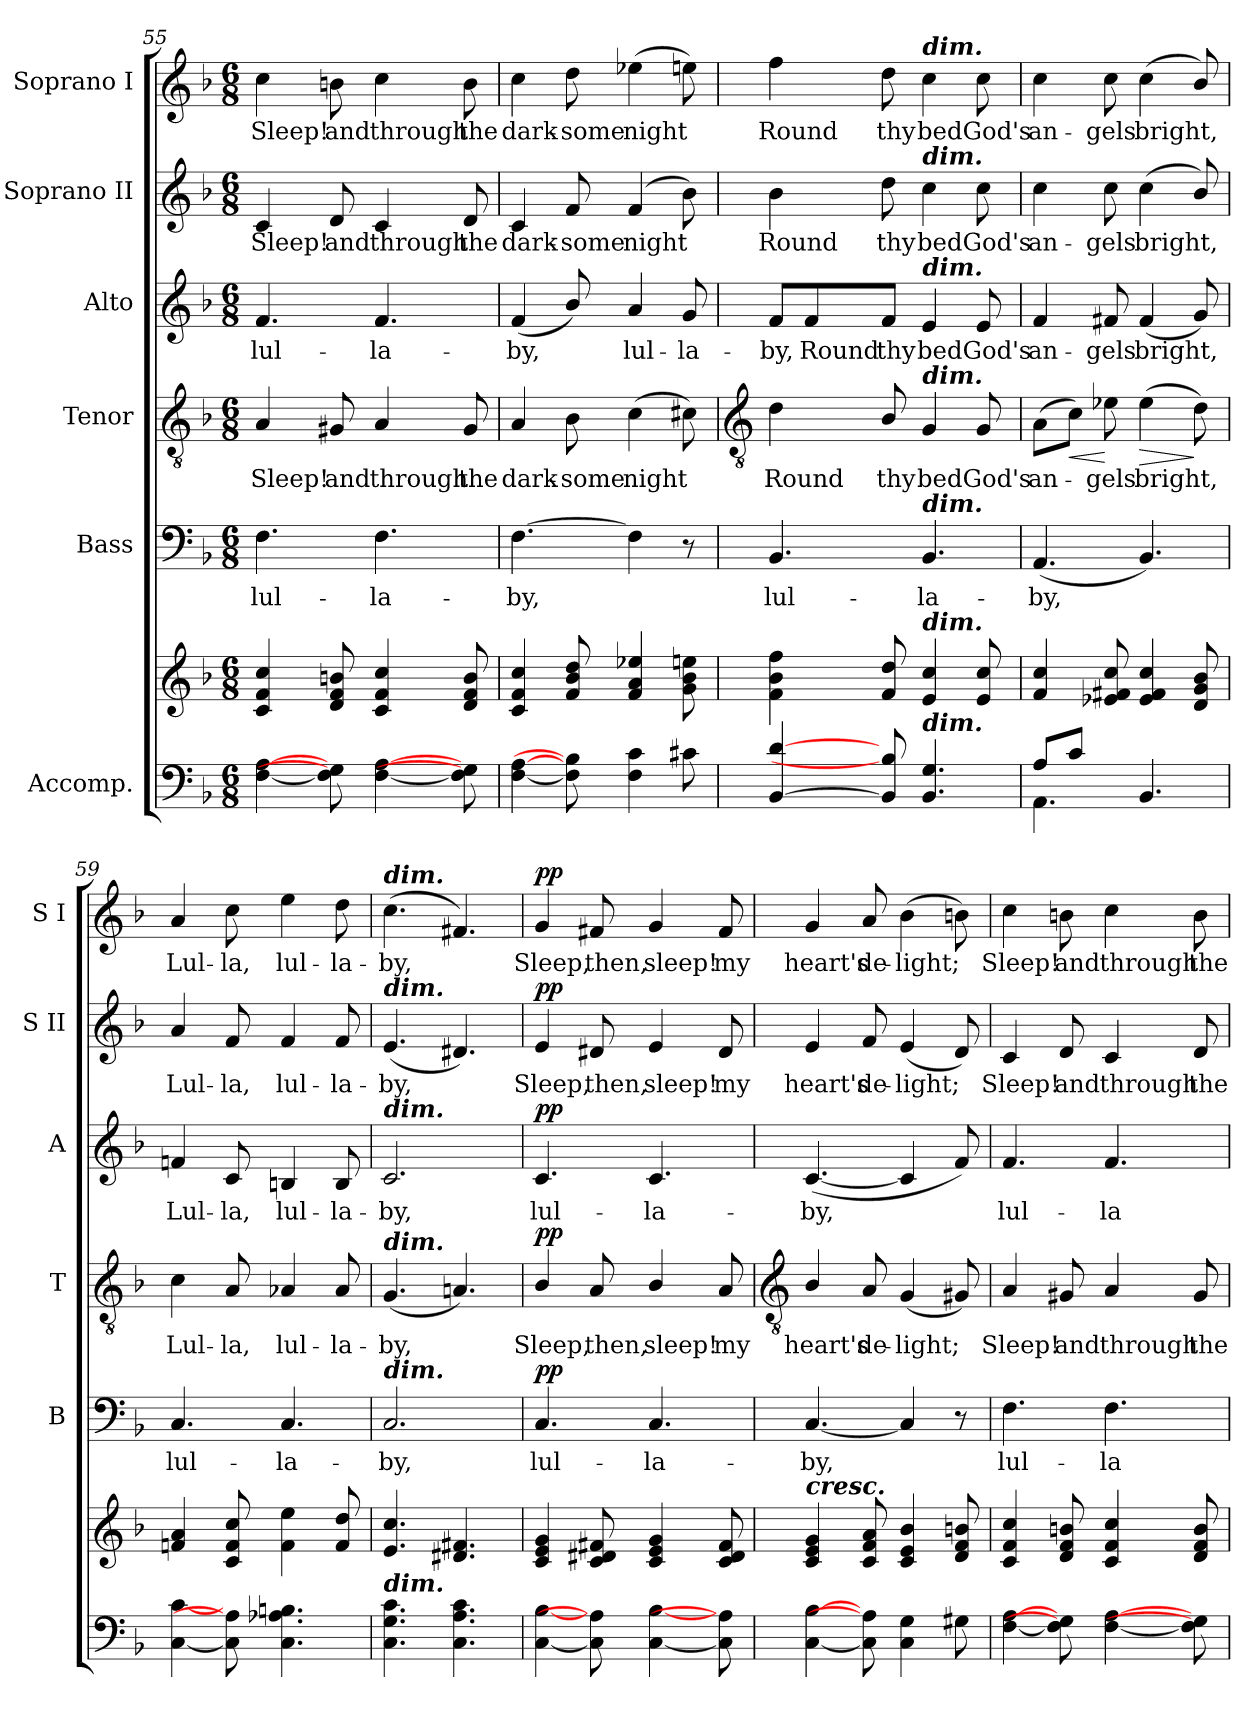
**kern	**kern	**dynam	**kern	**text	**dynam	**kern	**text	**dynam	**kern	**text	**dynam	**kern	**text	**dynam	**kern	**text	**dynam
*part6	*part6	*part6	*part5	*part5	*part5	*part4	*part4	*part4	*part3	*part3	*part3	*part2	*part2	*part2	*part1	*part1	*part1
*staff7	*staff6	*staff6/7	*staff5	*staff5	*staff5	*staff4	*staff4	*staff4	*staff3	*staff3	*staff3	*staff2	*staff2	*staff2	*staff1	*staff1	*staff1
*I"Accomp.	*	*	*I"Bass	*	*	*I"Tenor	*	*	*I"Alto	*	*	*I"Soprano II	*	*	*I"Soprano I	*	*
*	*	*	*I'B	*	*	*I'T	*	*	*I'A	*	*	*I'S II	*	*	*I'S I	*	*
*clefF4	*clefG2	*	*clefF4	*	*	*clefGv2	*	*	*clefG2	*	*	*clefG2	*	*	*clefG2	*	*
*k[b-]	*k[b-]	*	*k[b-]	*	*	*k[b-]	*	*	*k[b-]	*	*	*k[b-]	*	*	*k[b-]	*	*
*F:	*F:	*	*F:	*	*	*F:	*	*	*F:	*	*	*F:	*	*	*F:	*	*
*M6/8	*M6/8	*	*M6/8	*	*	*M6/8	*	*	*M6/8	*	*	*M6/8	*	*	*M6/8	*	*
=55	=55	=55	=55	=55	=55	=55	=55	=55	=55	=55	=55	=55	=55	=55	=55	=55	=55
!	!	!	!	!LO:LY:b	!	!	!LO:LY:b	!	!	!LO:LY:b	!	!	!LO:LY:b	!	!	!LO:LY:b	!
[4F [4A	4c 4f 4cc	.	4.F	lul-	.	4A	Sleep!	.	4.f	lul-	.	4c	Sleep!	.	4cc	Sleep!	.
!	!	!	!	!	!	!	!LO:LY:b	!	!	!	!	!	!LO:LY:b	!	!	!LO:LY:b	!
8F] 8G#]	8d 8f 8bn	.	.	.	.	8G#X	and	.	.	.	.	8d	and	.	8bn	and	.
!	!	!	!	!LO:LY:b	!	!	!LO:LY:b	!	!	!LO:LY:b	!	!	!LO:LY:b	!	!	!LO:LY:b	!
[4F [4A	4c 4f 4cc	.	4.F	-la-	.	4A	through	.	4.f	-la-	.	4c	through	.	4cc	through	.
!	!	!	!	!	!	!	!LO:LY:b	!	!	!	!	!	!LO:LY:b	!	!	!LO:LY:b	!
8F] 8G#]	8d 8f 8b	.	.	.	.	8G#	the	.	.	.	.	8d	the	.	8b	the	.
=56	=56	=56	=56	=56	=56	=56	=56	=56	=56	=56	=56	=56	=56	=56	=56	=56	=56
!	!	!	!	!LO:LY:b	!	!	!LO:LY:b	!	!	!LO:LY:b	!	!	!LO:LY:b	!	!	!LO:LY:b	!
[4F [4A	4c 4f 4cc	.	[4.F	-by,	.	4A	dark-	.	(<4f	-by,	.	4c	dark-	.	4cc	dark-	.
!	!	!	!	!	!	!	!LO:LY:b	!	!	!	!	!	!LO:LY:b	!	!	!LO:LY:b	!
8F] 8B-]	8f 8b- 8dd	.	.	.	.	8B-	-some	.	8b-/)	.	.	8f	-some	.	8dd	-some	.
!	!	!	!	!	!	!	!LO:LY:b	!	!	!LO:LY:b	!	!	!LO:LY:b	!	!	!LO:LY:b	!
4F 4c	4f 4a 4ee-X	.	4F]	.	.	(>4c	night	.	4a	lul-	.	(<4f	night	.	(>4ee-X	night	.
!	!	!	!	!	!	!	!	!	!	!LO:LY:b	!	!	!	!	!	!	!
8c#X	8g 8b- 8een	.	8r	.	.	8c#X)	.	.	8g	-la-	.	8b-)	.	.	8een)	.	.
!!LO:LB:g=z
=57	=57	=57	=57	=57	=57	=57	=57	=57	=57	=57	=57	=57	=57	=57	=57	=57	=57
*	*	*	*	*	*	*clefGv2	*	*	*	*	*	*	*	*	*	*	*
*^	*	*	*	*	*	*	*	*	*	*	*	*	*	*	*	*	*
!	!LO:N:vis=1	!	!	!	!LO:LY:b	!	!	!LO:LY:b	!	!	!LO:LY:b	!	!	!LO:LY:b	!	!	!LO:LY:b	!
[4BB- [4d	2.ryy	4f 4b- 4ff	.	4.BB-	lul-	.	4d	Round	.	8f/L	-by,	.	4b-	Round	.	4ff	Round	.
!	!	!	!	!	!	!	!	!	!	!	!LO:LY:b	!	!	!	!	!	!	!
.	.	.	.	.	.	.	.	.	.	8f/	Round	.	.	.	.	.	.	.
!	!	!	!	!	!	!	!	!LO:LY:b	!	!	!LO:LY:b	!	!	!LO:LY:b	!	!	!LO:LY:b	!
8BB-] 8B-]	.	8f 8dd	.	.	.	.	8B-/	thy	.	8f/J	thy	.	8dd	thy	.	8dd	thy	.
!	!	!	!	!	!	!	!	!	!	!	!	!	!	!	!	!LO:TX:a:Bi:t=dim.	!	!
!	!	!	!	!	!	!	!	!	!	!	!	!	!LO:TX:a:Bi:t=dim.	!	!	!	!	!
!	!	!	!	!	!	!	!	!	!	!LO:TX:a:Bi:t=dim.	!	!	!	!	!	!	!	!
!	!	!	!	!	!	!	!LO:TX:a:Bi:t=dim.	!	!	!	!	!	!	!	!	!	!	!
!	!	!	!	!LO:TX:a:Bi:t=dim.	!	!	!	!	!	!	!	!	!	!	!	!	!	!
!	!	!LO:TX:a:Bi:t=dim.	!	!	!	!	!	!	!	!	!	!	!	!	!	!	!	!
!LO:TX:a:Bi:t=dim.	!	!	!	!	!	!	!	!	!	!	!	!	!	!	!	!	!	!
!	!	!	!	!	!LO:LY:b	!	!	!LO:LY:b	!	!	!LO:LY:b	!	!	!LO:LY:b	!	!	!LO:LY:b	!
4.BB- 4.G	.	4e 4cc	.	4.BB-	-la-	.	4G	bed	.	4e	bed	.	4cc	bed	.	4cc	bed	.
!	!	!	!	!	!	!	!	!LO:LY:b	!	!	!LO:LY:b	!	!	!LO:LY:b	!	!	!LO:LY:b	!
.	.	8e 8cc	.	.	.	.	8G	God's	.	8e	God's	.	8cc	God's	.	8cc	God's	.
=58	=58	=58	=58	=58	=58	=58	=58	=58	=58	=58	=58	=58	=58	=58	=58	=58	=58	=58
!	!	!	!	!	!LO:LY:b	!	!	!LO:LY:b	!	!	!LO:LY:b	!	!	!LO:LY:b	!	!	!LO:LY:b	!
8A/L	4.AA\	4f 4cc	.	(<4.AA	-by,	.	(>8AL	an-	.	4f	an-	.	4cc	an-	.	4cc	an-	.
!	!	!	!	!	!	!	!	!	!LO:HP:b	!	!	!	!	!	!	!	!	!
8c/J	.	.	.	.	.	.	8cJ)	.	<	.	.	.	.	.	.	.	.	.
!	!	!	!	!	!	!	!	!LO:LY:b	!	!	!LO:LY:b	!	!	!LO:LY:b	!	!	!LO:LY:b	!
2ryy	.	8e-X 8f#X 8cc	.	.	.	.	8e-X	gels	[	8f#X	-gels	.	8cc	-gels	.	8cc	-gels	.
!	!	!	!	!	!	!	!	!LO:LY:b	!LO:HP:b	!	!LO:LY:b	!	!	!LO:LY:b	!	!	!LO:LY:b	!
.	4.BB-/	4e- 4f# 4cc	.	4.BB-)	.	.	(>4e-	bright,	>	(<4f#	bright,	.	(<4cc	bright,	.	(<4cc	bright,	.
.	.	8d/ 8g/ 8b-/	.	.	.	.	8d)	.	]	8g)	.	.	8b-/)	.	.	8b-/)	.	.
=59	=59	=59	=59	=59	=59	=59	=59	=59	=59	=59	=59	=59	=59	=59	=59	=59	=59	=59
!	!	!	!	!	!LO:LY:b	!	!	!LO:LY:b	!	!	!LO:LY:b	!	!	!LO:LY:b	!	!	!LO:LY:b	!
2.ryy	[4C\ [4c\	4fn 4a	.	4.C	lul-	.	4c	Lul-	.	4fn	Lul-	.	4a	Lul-	.	4a	Lul-	.
!	!	!	!	!	!	!	!	!LO:LY:b	!	!	!LO:LY:b	!	!	!LO:LY:b	!	!	!LO:LY:b	!
.	8C\] 8A\]	8c 8f 8cc	.	.	.	.	8A	-la,	.	8c	-la,	.	8f	-la,	.	8cc	-la,	.
!	!	!	!	!	!LO:LY:b	!	!	!LO:LY:b	!	!	!LO:LY:b	!	!	!LO:LY:b	!	!	!LO:LY:b	!
.	4.C\ 4.A-X\ 4.Bn\	4f 4ee	.	4.C	-la-	.	4A-X	lul-	.	4Bn	lul-	.	4f	lul-	.	4ee	lul-	.
!	!	!	!	!	!	!	!	!LO:LY:b	!	!	!LO:LY:b	!	!	!LO:LY:b	!	!	!LO:LY:b	!
.	.	8f 8dd	.	.	.	.	8A-	-la-	.	8B	-la-	.	8f	-la-	.	8dd	-la-	.
=60	=60	=60	=60	=60	=60	=60	=60	=60	=60	=60	=60	=60	=60	=60	=60	=60	=60	=60
!	!	!	!	!	!	!	!	!	!	!	!	!	!	!	!	!LO:TX:a:Bi:t=dim.	!	!
!	!	!	!	!	!	!	!	!	!	!	!	!	!LO:TX:a:Bi:t=dim.	!	!	!	!	!
!	!	!	!	!	!	!	!	!	!	!LO:TX:a:Bi:t=dim.	!	!	!	!	!	!	!	!
!	!	!	!	!	!	!	!LO:TX:a:Bi:t=dim.	!	!	!	!	!	!	!	!	!	!	!
!	!	!	!	!LO:TX:a:Bi:t=dim.	!	!	!	!	!	!	!	!	!	!	!	!	!	!
!LO:TX:a:Bi:t=dim.	!	!	!	!	!	!	!	!	!	!	!	!	!	!	!	!	!	!
!	!	!	!	!	!LO:LY:b	!	!	!LO:LY:b	!	!	!LO:LY:b	!	!	!LO:LY:b	!	!	!LO:LY:b	!
2.ryy	4.C\ 4.G\ 4.c\	4.e 4.cc	.	2.C	-by,	.	(<4.G	-by,	.	2.c	-by,	.	(<4.e	-by,	.	(<4.cc	-by,	.
.	4.C\ 4.A\ 4.c\	4.d#X 4.f#X	.	.	.	.	4.An)	.	.	.	.	.	4.d#X)	.	.	4.f#X)	.	.
=61	=61	=61	=61	=61	=61	=61	=61	=61	=61	=61	=61	=61	=61	=61	=61	=61	=61	=61
!	!	!	!LO:DY:b=2	!	!LO:LY:b	!	!	!LO:LY:b	!	!	!LO:LY:b	!	!	!LO:LY:b	!	!	!LO:LY:b	!
!	!	!	!LO:DY:n=1:b	!	!	!	!	!	!	!	!	!	!	!	!	!	!	!
!	!	!	!LO:DY:n=2:b	!	!	!LO:DY:b	!	!	!LO:DY:b	!	!	!LO:DY:b	!	!	!LO:DY:b	!	!	!LO:DY:b
2.ryy	[4C\ [4B-\	4c 4e 4g	pp mp pp	4.C	lul-	pp	4B-/	Sleep,	pp	4.c	lul-	pp	4e	Sleep,	pp	4g	Sleep,	pp
!	!	!	!	!	!	!	!	!LO:LY:b	!	!	!	!	!	!LO:LY:b	!	!	!LO:LY:b	!
.	8C\] 8A\]	8c 8d#X 8f#X	.	.	.	.	8A	then,	.	.	.	.	8d#X	then,	.	8f#X	then,	.
!	!	!	!	!	!LO:LY:b	!	!	!LO:LY:b	!	!	!LO:LY:b	!	!	!LO:LY:b	!	!	!LO:LY:b	!
.	[4C\ [4B-\	4c 4e 4g	.	4.C	-la-	.	4B-/	sleep!	.	4.c	-la-	.	4e	sleep!	.	4g	sleep!	.
!	!	!	!	!	!	!	!	!LO:LY:b	!	!	!	!	!	!LO:LY:b	!	!	!LO:LY:b	!
.	8C\] 8A\]	8c 8d# 8f#	.	.	.	.	8A	my	.	.	.	.	8d#	my	.	8f#	my	.
*v	*v	*	*	*	*	*	*	*	*	*	*	*	*	*	*	*	*	*
!!LO:LB:g=z
=62	=62	=62	=62	=62	=62	=62	=62	=62	=62	=62	=62	=62	=62	=62	=62	=62	=62
*	*	*	*	*	*	*clefGv2	*	*	*	*	*	*	*	*	*	*	*
*^	*	*	*	*	*	*	*	*	*	*	*	*	*	*	*	*	*
!	!	!LO:TX:a:Bi:t=cresc.	!	!	!	!	!	!	!	!	!	!	!	!	!	!	!	!
!	!	!	!	!	!LO:LY:b	!	!	!LO:LY:b	!	!	!LO:LY:b	!	!	!LO:LY:b	!	!	!LO:LY:b	!
*v	*v	*	*	*	*	*	*	*	*	*	*	*	*	*	*	*	*	*
[4C [4B-	4c 4e 4g	.	[4.C	-by,	.	4B-/	heart's	.	(<[4.c	-by,	.	4e	heart's	.	4g	heart's	.
!	!	!	!	!	!	!	!LO:LY:b	!	!	!	!	!	!LO:LY:b	!	!	!LO:LY:b	!
8C] 8A]	8c 8f 8a	.	.	.	.	8A	de-	.	.	.	.	8f	de-	.	8a	de-	.
!	!	!	!	!	!	!	!LO:LY:b	!	!	!	!	!	!LO:LY:b	!	!	!LO:LY:b	!
4C 4G	4c 4e 4b-	.	4C]	.	.	(<4G	-light;	.	4c]	.	.	(<4e	-light;	.	(>4b-	-light;	.
8G#X	8d 8f 8bn	.	8r	.	.	8G#X)	.	.	8f)	.	.	8d)	.	.	8bn)	.	.
=63	=63	=63	=63	=63	=63	=63	=63	=63	=63	=63	=63	=63	=63	=63	=63	=63	=63
!	!	!	!	!LO:LY:b	!	!	!LO:LY:b	!	!	!LO:LY:b	!	!	!LO:LY:b	!	!	!LO:LY:b	!
[4F [4A	4c 4f 4cc	.	4.F	lul-	.	4A	Sleep!	.	4.f	lul-	.	4c	Sleep!	.	4cc	Sleep!	.
!	!	!	!	!	!	!	!LO:LY:b	!	!	!	!	!	!LO:LY:b	!	!	!LO:LY:b	!
8F] 8G#]	8d 8f 8bn	.	.	.	.	8G#X	and	.	.	.	.	8d	and	.	8bn	and	.
!	!	!	!	!LO:LY:b	!	!	!LO:LY:b	!	!	!LO:LY:b	!	!	!LO:LY:b	!	!	!LO:LY:b	!
[4F [4A	4c 4f 4cc	.	4.F	-la-	.	4A	through	.	4.f	-la-	.	4c	through	.	4cc	through	.
!	!	!	!	!	!	!	!LO:LY:b	!	!	!	!	!	!LO:LY:b	!	!	!LO:LY:b	!
8F] 8G#]	8d 8f 8b	.	.	.	.	8G#	the	.	.	.	.	8d	the	.	8b	the	.
=	=	=	=	=	=	=	=	=	=	=	=	=	=	=	=	=	=
*-	*-	*-	*-	*-	*-	*-	*-	*-	*-	*-	*-	*-	*-	*-	*-	*-	*-
